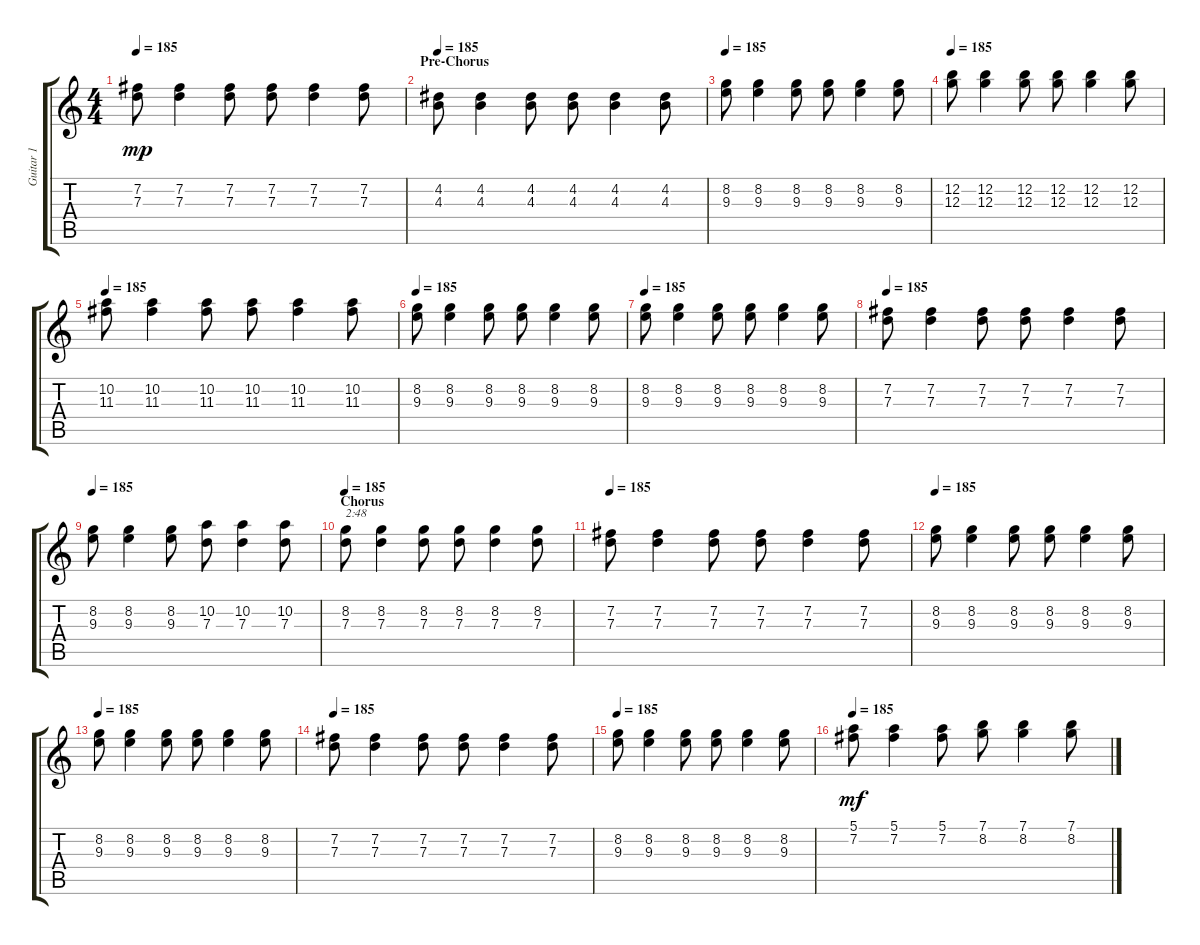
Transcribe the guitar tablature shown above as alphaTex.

\track ("Guitar 1" "Guitar 1") {instrument distortionguitar}
\staff {score tabs}
\tuning (E4 B3 G3 D3 A2 E2) {hide}
\ts (4 4)
\tempo 185
\clef g2
\ks c
(7.2 7.3).8{dy mp} (7.2 7.3).4 (7.2 7.3).8 (7.2 7.3).8 (7.2 7.3).4 (7.2 7.3).8 |
\section ("" "Pre-Chorus ")
\tempo 185
(4.2 4.3).8 (4.2 4.3).4 (4.2 4.3).8 (4.2 4.3).8 (4.2 4.3).4 (4.2 4.3).8 |
\tempo 185
(8.2 9.3).8 (8.2 9.3).4 (8.2 9.3).8 (8.2 9.3).8 (8.2 9.3).4 (8.2 9.3).8 |
\tempo 185
(12.2 12.3).8 (12.2 12.3).4 (12.2 12.3).8 (12.2 12.3).8 (12.2 12.3).4 (12.2 12.3).8 |
\tempo 185
(10.2 11.3).8 (10.2 11.3).4 (10.2 11.3).8 (10.2 11.3).8 (10.2 11.3).4 (10.2 11.3).8 |
\tempo 185
(8.2 9.3).8 (8.2 9.3).4 (8.2 9.3).8 (8.2 9.3).8 (8.2 9.3).4 (8.2 9.3).8 |
\tempo 185
(8.2 9.3).8 (8.2 9.3).4 (8.2 9.3).8 (8.2 9.3).8 (8.2 9.3).4 (8.2 9.3).8 |
\tempo 185
(7.2 7.3).8 (7.2 7.3).4 (7.2 7.3).8 (7.2 7.3).8 (7.2 7.3).4 (7.2 7.3).8 |
\tempo 185
(8.2 9.3).8 (8.2 9.3).4 (8.2 9.3).8 (10.2 7.3).8 (10.2 7.3).4 (10.2 7.3).8 |
\section ("" "Chorus ")
\tempo 185
(8.2 7.3).8{txt "2:48"} (8.2 7.3).4 (8.2 7.3).8 (8.2 7.3).8 (8.2 7.3).4 (8.2 7.3).8 |
\tempo 185
(7.2 7.3).8 (7.2 7.3).4 (7.2 7.3).8 (7.2 7.3).8 (7.2 7.3).4 (7.2 7.3).8 |
\tempo 185
(8.2 9.3).8 (8.2 9.3).4 (8.2 9.3).8 (8.2 9.3).8 (8.2 9.3).4 (8.2 9.3).8 |
\tempo 185
(8.2 9.3).8 (8.2 9.3).4 (8.2 9.3).8 (8.2 9.3).8 (8.2 9.3).4 (8.2 9.3).8 |
\tempo 185
(7.2 7.3).8 (7.2 7.3).4 (7.2 7.3).8 (7.2 7.3).8 (7.2 7.3).4 (7.2 7.3).8 |
\tempo 185
(8.2 9.3).8 (8.2 9.3).4 (8.2 9.3).8 (8.2 9.3).8 (8.2 9.3).4 (8.2 9.3).8 |
\tempo 185
(5.1 7.2).8{dy mf} (5.1 7.2).4 (5.1 7.2).8 (7.1 8.2).8 (7.1 8.2).4 (7.1 8.2).8
